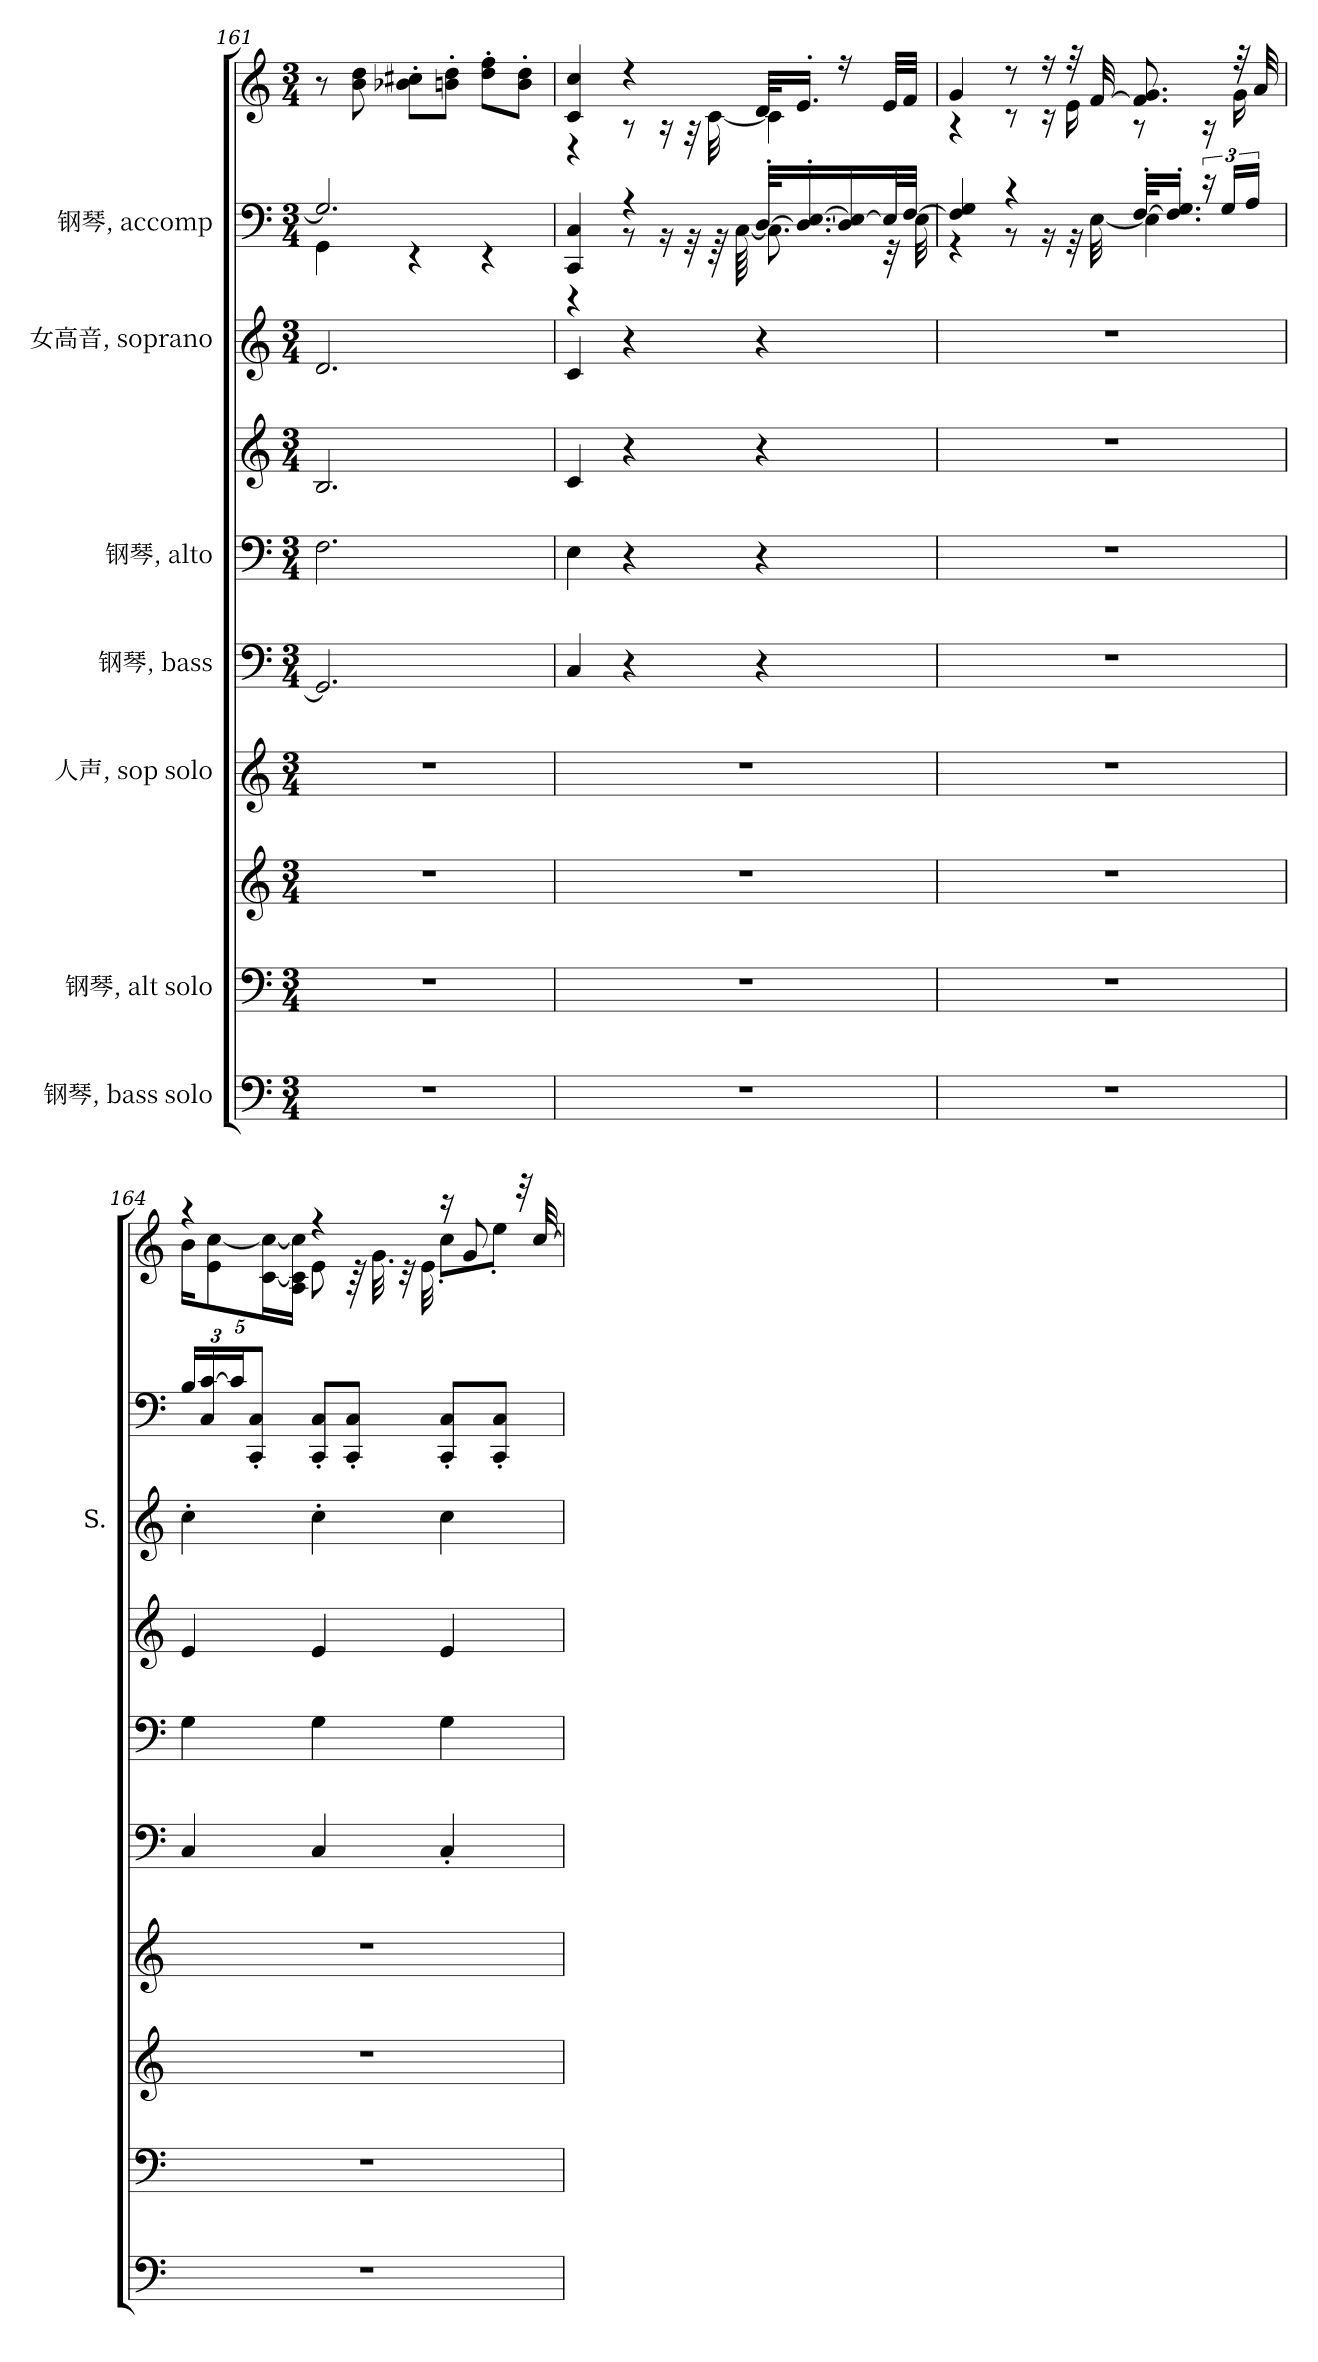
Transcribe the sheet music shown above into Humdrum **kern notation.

**kern	**kern	**kern	**kern	**kern	**kern	**kern	**kern	**kern	**kern
*part7	*part6	*part6	*part5	*part4	*part3	*part3	*part2	*part1	*part1
*staff10	*staff9	*staff8	*staff7	*staff6	*staff5	*staff4	*staff3	*staff2	*staff1
*I"钢琴, bass solo	*I"钢琴, alt solo	*	*I"人声, sop solo	*I"钢琴, bass	*I"钢琴, alto	*	*I"女高音, soprano	*I"钢琴, accomp	*
*	*	*	*	*	*	*	*I'S.	*	*
*clefF4	*clefF4	*clefG2	*clefG2	*clefF4	*clefF4	*clefG2	*clefG2	*clefF4	*clefG2
*k[]	*k[]	*k[]	*k[]	*k[]	*k[]	*k[]	*k[]	*k[]	*k[]
*M3/4	*M3/4	*M3/4	*M3/4	*M3/4	*M3/4	*M3/4	*M3/4	*M3/4	*M3/4
=161	=161	=161	=161	=161	=161	=161	=161	=161	=161
*	*	*	*	*	*	*	*	*^	*
2.r	2.r	2.r	2.r	2.GG/]	2.F\	2.B/	2.d/	2.G/]	4GG\	8r
.	.	.	.	.	.	.	.	.	.	8b\ 8dd\
.	.	.	.	.	.	.	.	.	4r	8b-X\' 8cc#X\'L
.	.	.	.	.	.	.	.	.	.	8bn\' 8dd\'J
.	.	.	.	.	.	.	.	.	4r	8dd\' 8ff\'L
.	.	.	.	.	.	.	.	.	.	8b\' 8dd\'J
!!LO:PB:g=z
=162	=162	=162	=162	=162	=162	=162	=162	=162	=162	=162
*	*	*	*	*	*	*	*	*	*	*^
2.r	2.r	2.r	2.r	4C/	4E\	4c/	4c/	4CC/ 4C/	4r	4c/ 4cc/	4r
.	.	.	.	4r	4r	4r	4r	4r	8r	4r	8r
.	.	.	.	.	.	.	.	.	16r	.	16r
.	.	.	.	.	.	.	.	.	32r	.	32r
.	.	.	.	.	.	.	.	.	64r	.	[32c\
.	.	.	.	.	.	.	.	.	[64C\	.	.
.	.	.	.	4r	4r	4r	4r	[32D'/KLL	8.C\]	32d/KLL	4c\]
.	.	.	.	.	.	.	.	16.D/_' [16.E/'	.	16.e'/JJ	.
.	.	.	.	.	.	.	.	16D/] 16E/_	.	16r	.
.	.	.	.	.	.	.	.	32E/L]	32r	32e/LLL	.
.	.	.	.	.	.	.	.	[32F/JJJ	32E\	32f/JJJ	.
=163	=163	=163	=163	=163	=163	=163	=163	=163	=163	=163	=163
2.r	2.r	2.r	2.r	2.r	2.r	2.r	2.r	4F/] 4G/	4r	4g/	4r
.	.	.	.	.	.	.	.	4r	8r	8r	8r
.	.	.	.	.	.	.	.	.	16r	16r	16r
.	.	.	.	.	.	.	.	.	32r	32r	16e\
.	.	.	.	.	.	.	.	.	[32E\	[32f/	.
.	.	.	.	.	.	.	.	[32F'/KLL	4E\]	8.f/] 8.g/	8r
.	.	.	.	.	.	.	.	16.F/]' 16.G/'JJ	.	.	.
.	.	.	.	.	.	.	.	24r	.	.	16r
.	.	.	.	.	.	.	.	24G/LL	.	.	.
.	.	.	.	.	.	.	.	.	.	32r	16g\
.	.	.	.	.	.	.	.	24A/JJ	.	.	.
.	.	.	.	.	.	.	.	.	.	32a/	.
*	*	*	*	*	*	*	*	*v	*v	*	*
!!LO:PB:g=z	!!
=164	=164	=164	=164	=164	=164	=164	=164	=164	=164	=164
*	*	*	*	*	*	*	*	*Xbrackettup	*	*Xbrackettup
2.r	2.r	2.r	2.r	4C/	4G\	4e/	4cc'\	24B/LL	4r	20b\KL
.	.	.	.	.	.	.	.	24C/ [24c/	.	.
.	.	.	.	.	.	.	.	.	.	10e\ [10cc\
.	.	.	.	.	.	.	.	24c/J]	.	.
.	.	.	.	.	.	.	.	8CC/' 8C/'J	.	.
.	.	.	.	.	.	.	.	.	.	[20c\ 20cc\_L
.	.	.	.	.	.	.	.	.	.	20A\ 20c\] 20cc\]JJ
.	.	.	.	4C/	4G\	4e/	4cc'\	8CC/' 8C/'L	4r	8e\
.	.	.	.	.	.	.	.	8CC/' 8C/'J	.	64r
.	.	.	.	.	.	.	.	.	.	32.g\
.	.	.	.	.	.	.	.	.	.	32r
.	.	.	.	.	.	.	.	.	.	32e\
.	.	.	.	4C'/	4G\	4e/	4cc\	8CC/' 8C/'L	16r	8cc'\L
.	.	.	.	.	.	.	.	.	8g/	.
.	.	.	.	.	.	.	.	8CC/' 8C/'J	.	8ee'\J
.	.	.	.	.	.	.	.	.	32r	.
.	.	.	.	.	.	.	.	.	[32cc/	.
*	*	*	*	*	*	*	*	*	*v	*v
=	=	=	=	=	=	=	=	=	=
*-	*-	*-	*-	*-	*-	*-	*-	*-	*-
